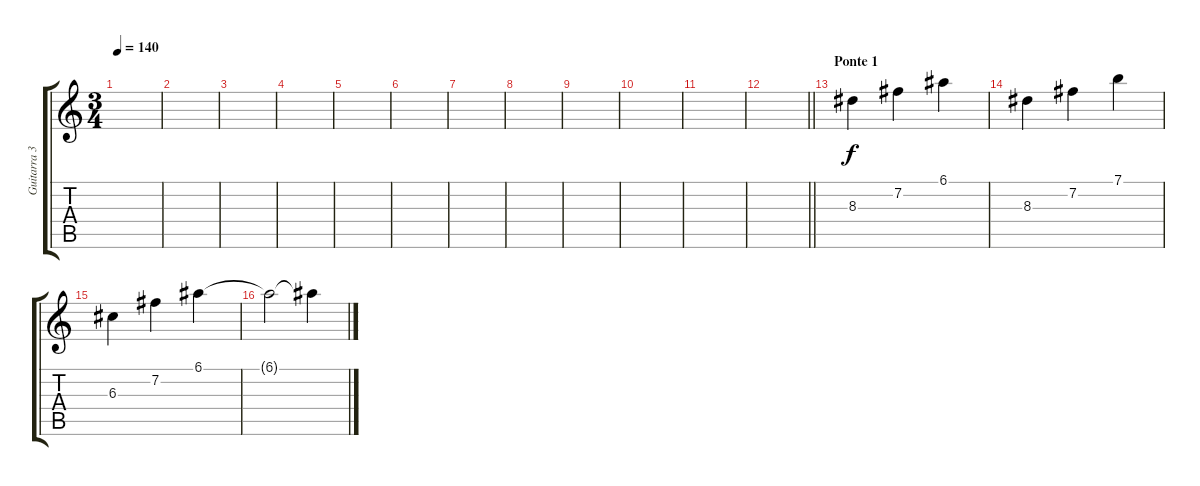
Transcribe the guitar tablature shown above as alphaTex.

\track ("Guitarra 3" "Guitarra 3") {instrument acousticguitarsteel}
\staff {score tabs}
\tuning (E4 B3 G3 D3 A2 E2) {hide}
\ts (3 4)
\tempo 140
\clef g2
\ks c
|
|
|
|
|
|
|
|
|
|
|
\barLineRight lightlight
|
\section ("" "Ponte 1")
8.3.4{volume 8 balance 0} 7.2.4 6.1.4 |
8.3.4 7.2.4 7.1.4 |
6.3.4 7.2.4 6.1.4 |
6.1{t}.2 6.1{t}.4
